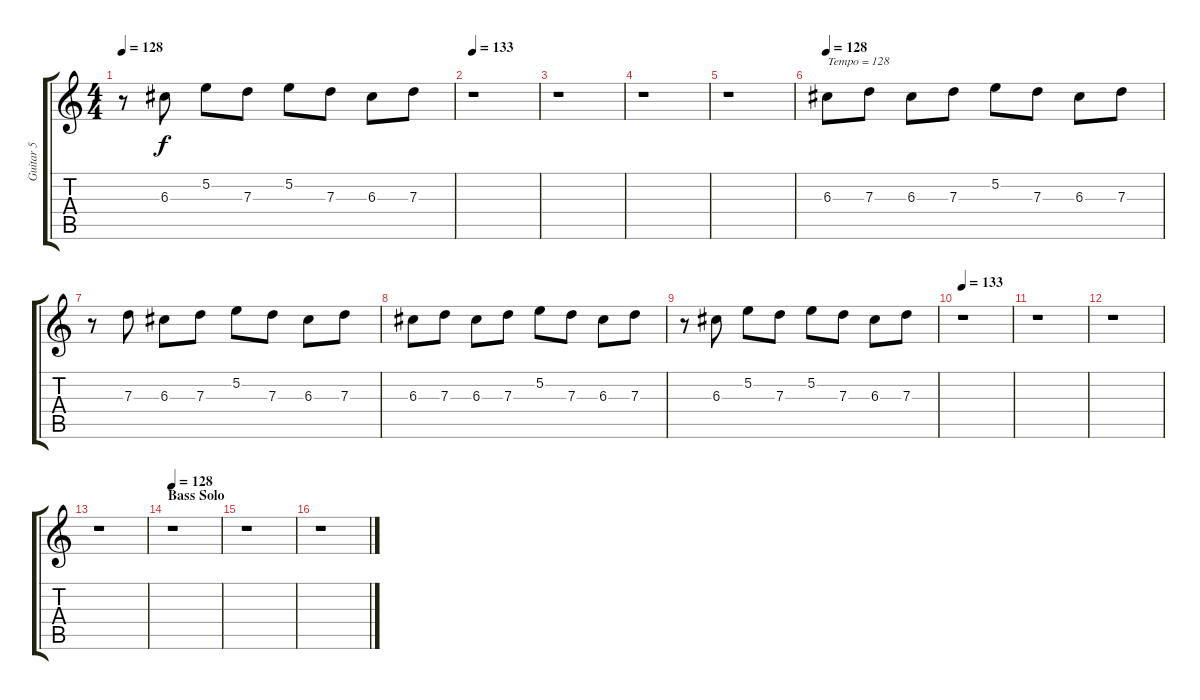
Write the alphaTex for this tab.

\track ("Guitar 5" "Guitar 5") {instrument electricguitarjazz}
\staff {score tabs}
\tuning (E4 B3 G3 D3 A2 E2) {hide}
\ts (4 4)
\tempo 128
\clef g2
\ks c
r.8{dy f} 6.3.8 5.2.8 7.3.8 5.2.8 7.3.8 6.3.8 7.3.8 |
\tempo 133
r.1 |
r.1 |
r.1 |
r.1 |
\tempo 128
6.3.8{txt "Tempo = 128"} 7.3.8 6.3.8 7.3.8 5.2.8 7.3.8 6.3.8 7.3.8 |
r.8 7.3.8 6.3.8 7.3.8 5.2.8 7.3.8 6.3.8 7.3.8 |
6.3.8 7.3.8 6.3.8 7.3.8 5.2.8 7.3.8 6.3.8 7.3.8 |
r.8 6.3.8 5.2.8 7.3.8 5.2.8 7.3.8 6.3.8 7.3.8 |
\tempo 133
r.1 |
r.1 |
r.1 |
r.1 |
\section ("" "Bass Solo")
\tempo 128
r.1 |
r.1 |
r.1
